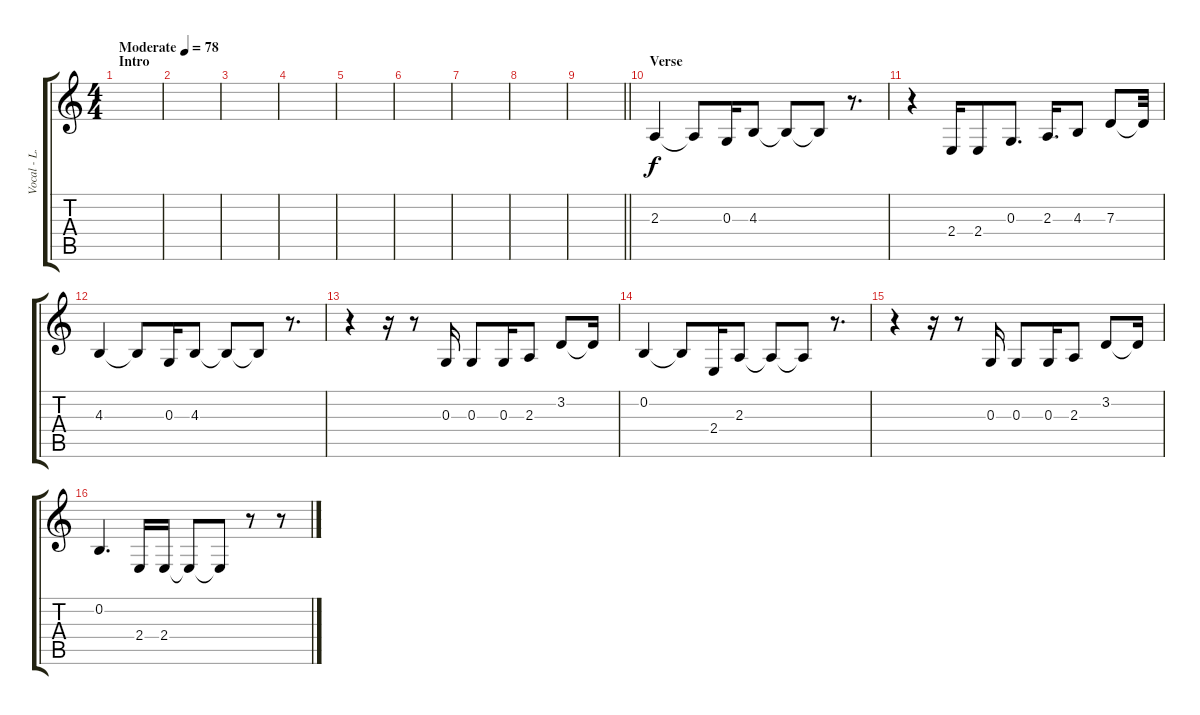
\track ("Vocal - L. Gallagher" "Vocal - L.") {instrument altosax}
\staff {score tabs}
\tuning (E4 B3 G3 D3 A2 E2) {hide}
\ts (4 4)
\section ("" "Intro")
\tempo (78 "Moderate")
\clef g2
\ks c
|
|
|
|
|
|
|
|
\barLineRight lightlight
|
\section ("" "Verse")
2.3.4 2.3{t}.8 0.3.16 4.3.8 4.3{t}.8 4.3{t}.8 r.8{d} |
r.4 2.4.16 2.4.8 0.3.8{d} 2.3.16{d} 4.3.8 7.3.8 7.3{t}.32 |
4.3.4 4.3{t}.8 0.3.16 4.3.8 4.3{t}.8 4.3{t}.8 r.8{d} |
r.4 r.16 r.8 0.3.16 0.3.8 0.3.16 2.3.8 3.2.8 3.2{t}.16 |
0.2.4 0.2{t}.8 2.4.16 2.3.8 2.3{t}.8 2.3{t}.8 r.8{d} |
r.4 r.16 r.8 0.3.16 0.3.8 0.3.16 2.3.8 3.2.8 3.2{t}.16 |
0.2.4{d} 2.4.16 2.4.16 2.4{t}.8 2.4{t}.8 r.8 r.8
